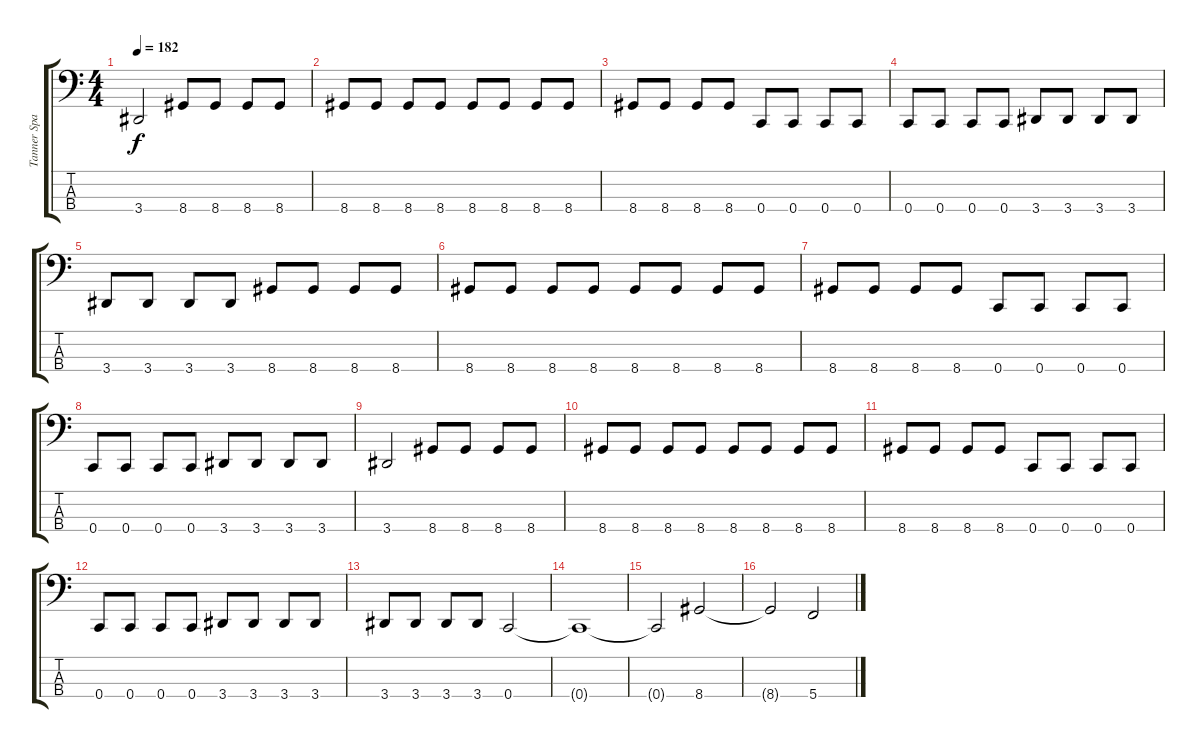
\track ("Tanner Sparks" "Tanner Spa") {instrument electricbassfinger}
\staff {score tabs}
\tuning (F2 C2 G1 C1) {hide}
\ts (4 4)
\tempo 182
\clef f4
\ks c
3.4.2{dy f} 8.4.8 8.4.8 8.4.8 8.4.8 |
8.4.8 8.4.8 8.4.8 8.4.8 8.4.8 8.4.8 8.4.8 8.4.8 |
8.4.8 8.4.8 8.4.8 8.4.8 0.4.8 0.4.8 0.4.8 0.4.8 |
0.4.8 0.4.8 0.4.8 0.4.8 3.4.8 3.4.8 3.4.8 3.4.8 |
3.4.8 3.4.8 3.4.8 3.4.8 8.4.8 8.4.8 8.4.8 8.4.8 |
8.4.8 8.4.8 8.4.8 8.4.8 8.4.8 8.4.8 8.4.8 8.4.8 |
8.4.8 8.4.8 8.4.8 8.4.8 0.4.8 0.4.8 0.4.8 0.4.8 |
0.4.8 0.4.8 0.4.8 0.4.8 3.4.8 3.4.8 3.4.8 3.4.8 |
3.4.2 8.4.8 8.4.8 8.4.8 8.4.8 |
8.4.8 8.4.8 8.4.8 8.4.8 8.4.8 8.4.8 8.4.8 8.4.8 |
8.4.8 8.4.8 8.4.8 8.4.8 0.4.8 0.4.8 0.4.8 0.4.8 |
0.4.8 0.4.8 0.4.8 0.4.8 3.4.8 3.4.8 3.4.8 3.4.8 |
3.4.8 3.4.8 3.4.8 3.4.8 0.4.2 |
0.4{t}.1 |
0.4{t}.2 8.4.2 |
8.4{t}.2 5.4.2
